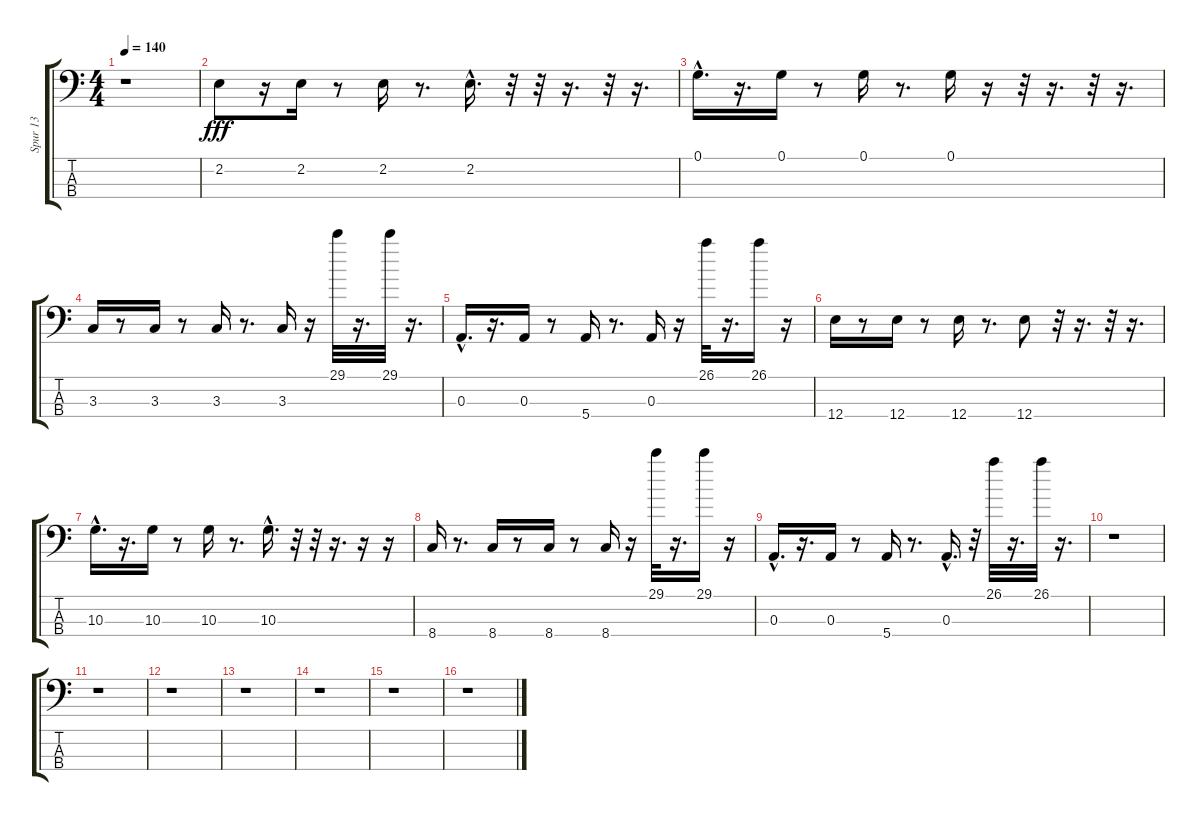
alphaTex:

\track ("Spur 13" "Spur 13") {instrument synthbass1}
\staff {score tabs}
\tuning (G2 D2 A1 E1) {hide}
\ts (4 4)
\tempo 140
\clef f4
\ks c
r.1{dy fff} |
2.2.8 r.16 2.2.16 r.8 2.2.16 r.8{d} 2.2{hac}.16{d} r.32 r.32 r.16{d} r.32 r.16{d} |
0.1{hac}.16{d} r.16{d} 0.1.16 r.8 0.1.16 r.8{d} 0.1.16 r.16 r.32 r.16{d} r.32 r.16{d} |
3.3.16 r.8 3.3.16 r.8 3.3.16 r.8{d} 3.3.16 r.16 29.1.32 r.16{d} 29.1.32 r.16{d} |
0.3{hac}.16{d} r.16{d} 0.3.16 r.8 5.4.16 r.8{d} 0.3.16 r.16 26.1.32 r.16{d} 26.1.16 r.16 |
12.4.16 r.8 12.4.16 r.8 12.4.16 r.8{d} 12.4.8 r.32 r.16{d} r.32 r.16{d} |
10.3{hac}.16{d} r.16{d} 10.3.16 r.8 10.3.16 r.8{d} 10.3{hac}.16{d} r.32 r.32 r.16{d} r.16 r.16 |
8.4.16 r.8{d} 8.4.16 r.8 8.4.16 r.8 8.4.16 r.16 29.1.32 r.16{d} 29.1.16 r.16 |
0.3{hac}.16{d} r.16{d} 0.3.16 r.8 5.4.16 r.8{d} 0.3{hac}.16{d} r.32 26.1.32 r.16{d} 26.1.32 r.16{d} |
r.1 |
r.1 |
r.1 |
r.1 |
r.1 |
r.1 |
r.1
